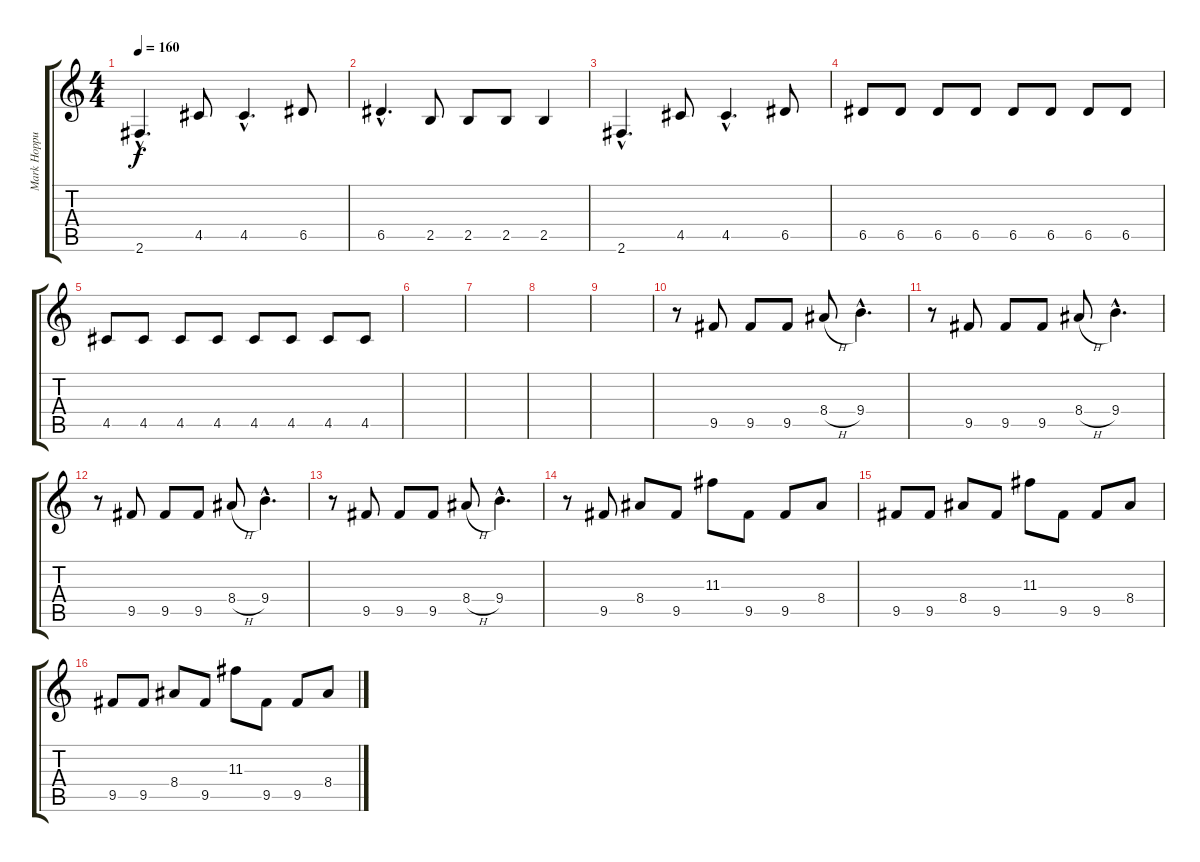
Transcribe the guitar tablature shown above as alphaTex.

\track ("Mark Hoppus" "Mark Hoppu") {instrument electricbasspick}
\staff {score tabs}
\tuning (E4 B3 G3 D3 A2 E2) {hide}
\ts (4 4)
\tempo 160
\clef g2
\ks c
2.6{hac}.4{d dy f} 4.5.8 4.5{hac}.4{d} 6.5.8 |
6.5{hac}.4{d} 2.5.8 2.5.8 2.5.8 2.5.4 |
2.6{hac}.4{d} 4.5.8 4.5{hac}.4{d} 6.5.8 |
6.5.8 6.5.8 6.5.8 6.5.8 6.5.8 6.5.8 6.5.8 6.5.8 |
4.5.8 4.5.8 4.5.8 4.5.8 4.5.8 4.5.8 4.5.8 4.5.8 |
|
|
|
|
r.8 9.5.8 9.5.8 9.5.8 8.4{h}.8 9.4{hac}.4{d} |
r.8 9.5.8 9.5.8 9.5.8 8.4{h}.8 9.4{hac}.4{d} |
r.8 9.5.8 9.5.8 9.5.8 8.4{h}.8 9.4{hac}.4{d} |
r.8 9.5.8 9.5.8 9.5.8 8.4{h}.8 9.4{hac}.4{d} |
r.8 9.5.8 8.4.8 9.5.8 11.3.8 9.5.8 9.5.8 8.4.8 |
9.5.8 9.5.8 8.4.8 9.5.8 11.3.8 9.5.8 9.5.8 8.4.8 |
9.5.8 9.5.8 8.4.8 9.5.8 11.3.8 9.5.8 9.5.8 8.4.8
